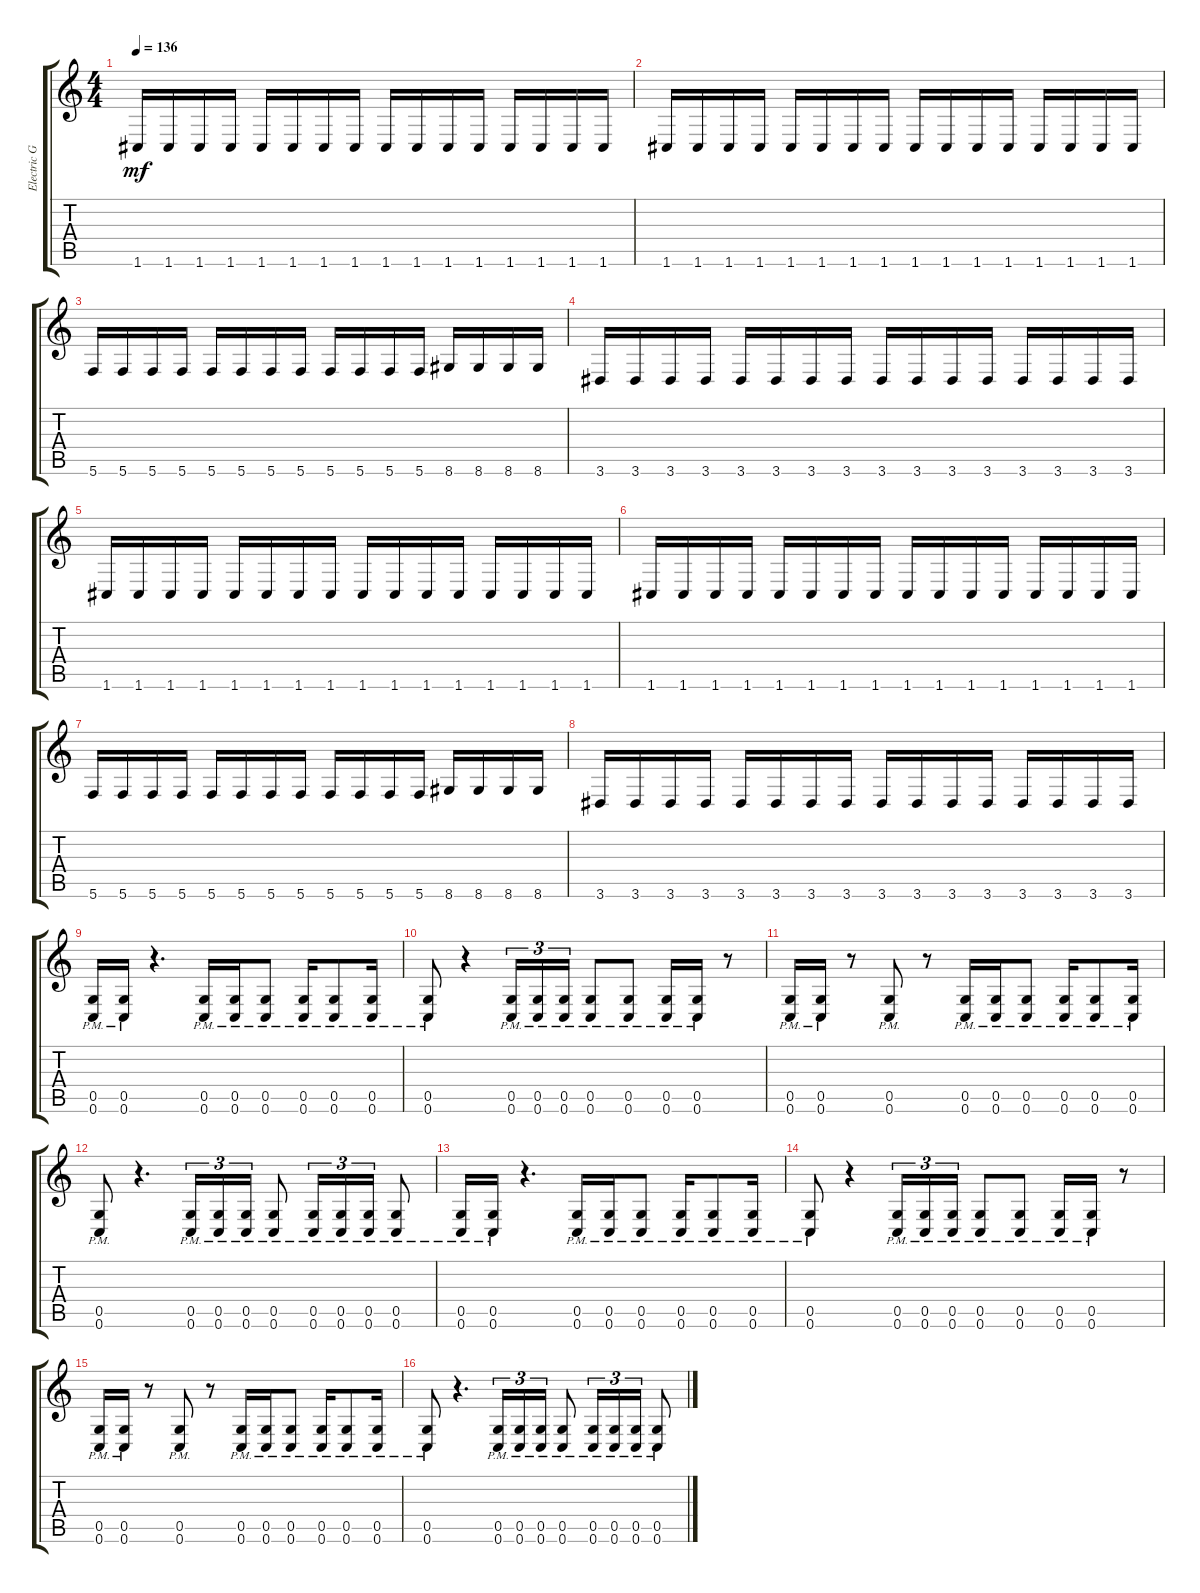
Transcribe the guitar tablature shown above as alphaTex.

\track ("Electric Guitar" "Electric G") {instrument distortionguitar}
\staff {score tabs}
\tuning (D4 A3 F3 C3 G2 C2) {hide}
\ts (4 4)
\tempo 136
\clef g2
\ks c
1.6.16{dy mf} 1.6.16 1.6.16 1.6.16 1.6.16 1.6.16 1.6.16 1.6.16 1.6.16 1.6.16 1.6.16 1.6.16 1.6.16 1.6.16 1.6.16 1.6.16 |
1.6.16 1.6.16 1.6.16 1.6.16 1.6.16 1.6.16 1.6.16 1.6.16 1.6.16 1.6.16 1.6.16 1.6.16 1.6.16 1.6.16 1.6.16 1.6.16 |
5.6.16 5.6.16 5.6.16 5.6.16 5.6.16 5.6.16 5.6.16 5.6.16 5.6.16 5.6.16 5.6.16 5.6.16 8.6.16 8.6.16 8.6.16 8.6.16 |
3.6.16 3.6.16 3.6.16 3.6.16 3.6.16 3.6.16 3.6.16 3.6.16 3.6.16 3.6.16 3.6.16 3.6.16 3.6.16 3.6.16 3.6.16 3.6.16 |
1.6.16 1.6.16 1.6.16 1.6.16 1.6.16 1.6.16 1.6.16 1.6.16 1.6.16 1.6.16 1.6.16 1.6.16 1.6.16 1.6.16 1.6.16 1.6.16 |
1.6.16 1.6.16 1.6.16 1.6.16 1.6.16 1.6.16 1.6.16 1.6.16 1.6.16 1.6.16 1.6.16 1.6.16 1.6.16 1.6.16 1.6.16 1.6.16 |
5.6.16 5.6.16 5.6.16 5.6.16 5.6.16 5.6.16 5.6.16 5.6.16 5.6.16 5.6.16 5.6.16 5.6.16 8.6.16 8.6.16 8.6.16 8.6.16 |
3.6.16 3.6.16 3.6.16 3.6.16 3.6.16 3.6.16 3.6.16 3.6.16 3.6.16 3.6.16 3.6.16 3.6.16 3.6.16 3.6.16 3.6.16 3.6.16 |
(0.5{pm} 0.6{pm}).16 (0.5{pm} 0.6{pm}).16 r.4{d} (0.5{pm} 0.6{pm}).16 (0.5{pm} 0.6{pm}).16 (0.5{pm} 0.6{pm}).8 (0.5{pm} 0.6{pm}).16 (0.5{pm} 0.6{pm}).8 (0.5{pm} 0.6{pm}).16 |
(0.5{pm} 0.6{pm}).8 r.4 (0.5{pm} 0.6{pm}).16{tu (3 2)} (0.5{pm} 0.6{pm}).16{tu (3 2)} (0.5{pm} 0.6{pm}).16{tu (3 2)} (0.5{pm} 0.6{pm}).8 (0.5{pm} 0.6{pm}).8 (0.5{pm} 0.6{pm}).16 (0.5{pm} 0.6{pm}).16 r.8 |
(0.5{pm} 0.6{pm}).16 (0.5{pm} 0.6{pm}).16 r.8 (0.5{pm} 0.6{pm}).8 r.8 (0.5{pm} 0.6{pm}).16 (0.5{pm} 0.6{pm}).16 (0.5{pm} 0.6{pm}).8 (0.5{pm} 0.6{pm}).16 (0.5{pm} 0.6{pm}).8 (0.5{pm} 0.6{pm}).16 |
(0.5{pm} 0.6{pm}).8 r.4{d} (0.5{pm} 0.6{pm}).16{tu (3 2)} (0.5{pm} 0.6{pm}).16{tu (3 2)} (0.5{pm} 0.6{pm}).16{tu (3 2)} (0.5{pm} 0.6{pm}).8 (0.5{pm} 0.6{pm}).16{tu (3 2)} (0.5{pm} 0.6{pm}).16{tu (3 2)} (0.5{pm} 0.6{pm}).16{tu (3 2)} (0.5{pm} 0.6{pm}).8 |
(0.5{pm} 0.6{pm}).16 (0.5{pm} 0.6{pm}).16 r.4{d} (0.5{pm} 0.6{pm}).16 (0.5{pm} 0.6{pm}).16 (0.5{pm} 0.6{pm}).8 (0.5{pm} 0.6{pm}).16 (0.5{pm} 0.6{pm}).8 (0.5{pm} 0.6{pm}).16 |
(0.5{pm} 0.6{pm}).8 r.4 (0.5{pm} 0.6{pm}).16{tu (3 2)} (0.5{pm} 0.6{pm}).16{tu (3 2)} (0.5{pm} 0.6{pm}).16{tu (3 2)} (0.5{pm} 0.6{pm}).8 (0.5{pm} 0.6{pm}).8 (0.5{pm} 0.6{pm}).16 (0.5{pm} 0.6{pm}).16 r.8 |
(0.5{pm} 0.6{pm}).16 (0.5{pm} 0.6{pm}).16 r.8 (0.5{pm} 0.6{pm}).8 r.8 (0.5{pm} 0.6{pm}).16 (0.5{pm} 0.6{pm}).16 (0.5{pm} 0.6{pm}).8 (0.5{pm} 0.6{pm}).16 (0.5{pm} 0.6{pm}).8 (0.5{pm} 0.6{pm}).16 |
(0.5{pm} 0.6{pm}).8 r.4{d} (0.5{pm} 0.6{pm}).16{tu (3 2)} (0.5{pm} 0.6{pm}).16{tu (3 2)} (0.5{pm} 0.6{pm}).16{tu (3 2)} (0.5{pm} 0.6{pm}).8 (0.5{pm} 0.6{pm}).16{tu (3 2)} (0.5{pm} 0.6{pm}).16{tu (3 2)} (0.5{pm} 0.6{pm}).16{tu (3 2)} (0.5{pm} 0.6{pm}).8
